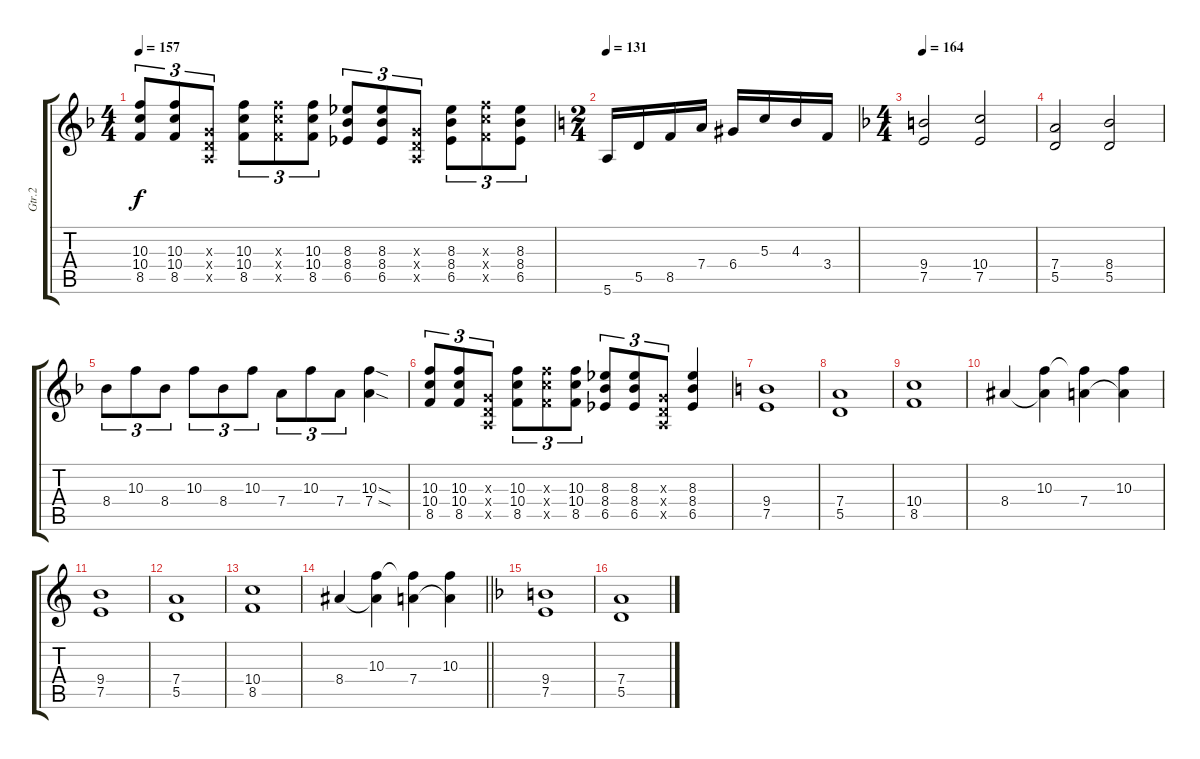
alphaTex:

\track ("Gtr.2" "Gtr.2") {instrument distortionguitar}
\staff {score tabs}
\tuning (E4 B3 G3 D3 A2 E2) {hide}
\ts (4 4)
\tempo 157
\clef g2
\ks f
(10.3 10.4 8.5).8{tu (3 2) dy f} (10.3 10.4 8.5).8{tu (3 2)} (0.3{x} 0.4{x} 0.5{x}).8{tu (3 2)} (10.3 10.4 8.5).8{tu (3 2)} (10.3{x} 10.4{x} 8.5{x}).8{tu (3 2)} (10.3 10.4 8.5).8{tu (3 2)} (8.3 8.4 6.5).8{tu (3 2)} (8.3 8.4 6.5).8{tu (3 2)} (0.3{x} 0.4{x} 0.5{x}).8{tu (3 2)} (8.3 8.4 6.5).8{tu (3 2)} (10.3{x} 10.4{x} 8.5{x}).8{tu (3 2)} (8.3 8.4 6.5).8{tu (3 2)} |
\ts (2 4)
\tempo 131
\ks c
5.6.16 5.5.16 8.5.16 7.4.16 6.4.16 5.3.16 4.3.16 3.4.16 |
\ts (4 4)
\tempo 164
\ks f
(9.4 7.5).2 (10.4 7.5).2 |
(7.4 5.5).2 (8.4 5.5).2 |
8.4.8{tu (3 2)} 10.3.8{tu (3 2)} 8.4.8{tu (3 2)} 10.3.8{tu (3 2)} 8.4.8{tu (3 2)} 10.3.8{tu (3 2)} 7.4.8{tu (3 2)} 10.3.8{tu (3 2)} 7.4.8{tu (3 2)} (10.3{sod} 7.4{sod}).4 |
(10.3 10.4 8.5).8{tu (3 2)} (10.3 10.4 8.5).8{tu (3 2)} (0.3{x} 0.4{x} 0.5{x}).8{tu (3 2)} (10.3 10.4 8.5).8{tu (3 2)} (10.3{x} 10.4{x} 8.5{x}).8{tu (3 2)} (10.3 10.4 8.5).8{tu (3 2)} (8.3 8.4 6.5).8{tu (3 2)} (8.3 8.4 6.5).8{tu (3 2)} (0.3{x} 0.4{x} 0.5{x}).8{tu (3 2)} (8.3 8.4 6.5).4 |
\ks c
(9.4 7.5).1 |
(7.4 5.5).1 |
(10.4 8.5).1 |
8.4.4 (10.3 8.4{t}).4 (10.3{t} 7.4).4 (10.3 7.4{t}).4 |
(9.4 7.5).1 |
(7.4 5.5).1 |
(10.4 8.5).1 |
\barLineRight lightlight
8.4.4 (10.3 8.4{t}).4 (10.3{t} 7.4).4 (10.3 7.4{t}).4 |
\ks f
(9.4 7.5).1 |
(7.4 5.5).1
